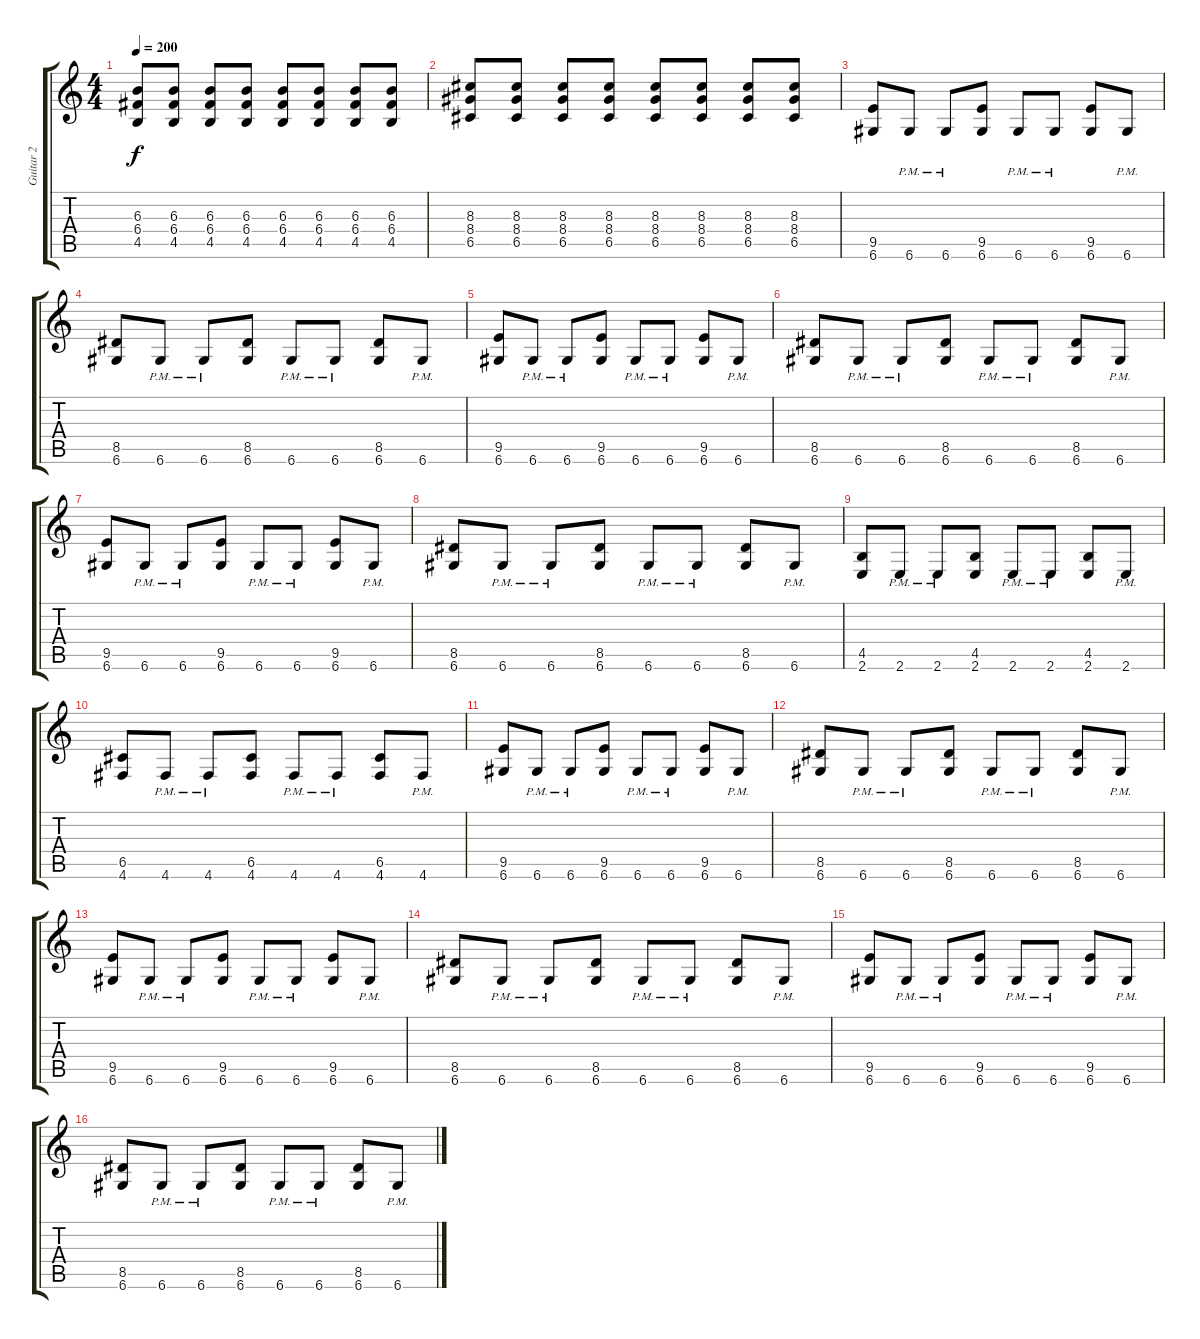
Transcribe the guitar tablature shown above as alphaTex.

\track ("Guitar 2" "Guitar 2") {instrument overdrivenguitar}
\staff {score tabs}
\tuning (D4 A3 F3 C3 G2 D2) {hide}
\ts (4 4)
\tempo 200
\clef g2
\ks c
(6.3 6.4 4.5).8{dy f} (6.3 6.4 4.5).8 (6.3 6.4 4.5).8 (6.3 6.4 4.5).8 (6.3 6.4 4.5).8 (6.3 6.4 4.5).8 (6.3 6.4 4.5).8 (6.3 6.4 4.5).8 |
(8.3 8.4 6.5).8 (8.3 8.4 6.5).8 (8.3 8.4 6.5).8 (8.3 8.4 6.5).8 (8.3 8.4 6.5).8 (8.3 8.4 6.5).8 (8.3 8.4 6.5).8 (8.3 8.4 6.5).8 |
(9.5 6.6).8 6.6{pm}.8 6.6{pm}.8 (9.5 6.6).8 6.6{pm}.8 6.6{pm}.8 (9.5 6.6).8 6.6{pm}.8 |
(8.5 6.6).8 6.6{pm}.8 6.6{pm}.8 (8.5 6.6).8 6.6{pm}.8 6.6{pm}.8 (8.5 6.6).8 6.6{pm}.8 |
(9.5 6.6).8 6.6{pm}.8 6.6{pm}.8 (9.5 6.6).8 6.6{pm}.8 6.6{pm}.8 (9.5 6.6).8 6.6{pm}.8 |
(8.5 6.6).8 6.6{pm}.8 6.6{pm}.8 (8.5 6.6).8 6.6{pm}.8 6.6{pm}.8 (8.5 6.6).8 6.6{pm}.8 |
(9.5 6.6).8 6.6{pm}.8 6.6{pm}.8 (9.5 6.6).8 6.6{pm}.8 6.6{pm}.8 (9.5 6.6).8 6.6{pm}.8 |
(8.5 6.6).8 6.6{pm}.8 6.6{pm}.8 (8.5 6.6).8 6.6{pm}.8 6.6{pm}.8 (8.5 6.6).8 6.6{pm}.8 |
(4.5 2.6).8 2.6{pm}.8 2.6{pm}.8 (4.5 2.6).8 2.6{pm}.8 2.6{pm}.8 (4.5 2.6).8 2.6{pm}.8 |
(6.5 4.6).8 4.6{pm}.8 4.6{pm}.8 (6.5 4.6).8 4.6{pm}.8 4.6{pm}.8 (6.5 4.6).8 4.6{pm}.8 |
(9.5 6.6).8 6.6{pm}.8 6.6{pm}.8 (9.5 6.6).8 6.6{pm}.8 6.6{pm}.8 (9.5 6.6).8 6.6{pm}.8 |
(8.5 6.6).8 6.6{pm}.8 6.6{pm}.8 (8.5 6.6).8 6.6{pm}.8 6.6{pm}.8 (8.5 6.6).8 6.6{pm}.8 |
(9.5 6.6).8 6.6{pm}.8 6.6{pm}.8 (9.5 6.6).8 6.6{pm}.8 6.6{pm}.8 (9.5 6.6).8 6.6{pm}.8 |
(8.5 6.6).8 6.6{pm}.8 6.6{pm}.8 (8.5 6.6).8 6.6{pm}.8 6.6{pm}.8 (8.5 6.6).8 6.6{pm}.8 |
(9.5 6.6).8 6.6{pm}.8 6.6{pm}.8 (9.5 6.6).8 6.6{pm}.8 6.6{pm}.8 (9.5 6.6).8 6.6{pm}.8 |
(8.5 6.6).8 6.6{pm}.8 6.6{pm}.8 (8.5 6.6).8 6.6{pm}.8 6.6{pm}.8 (8.5 6.6).8 6.6{pm}.8
